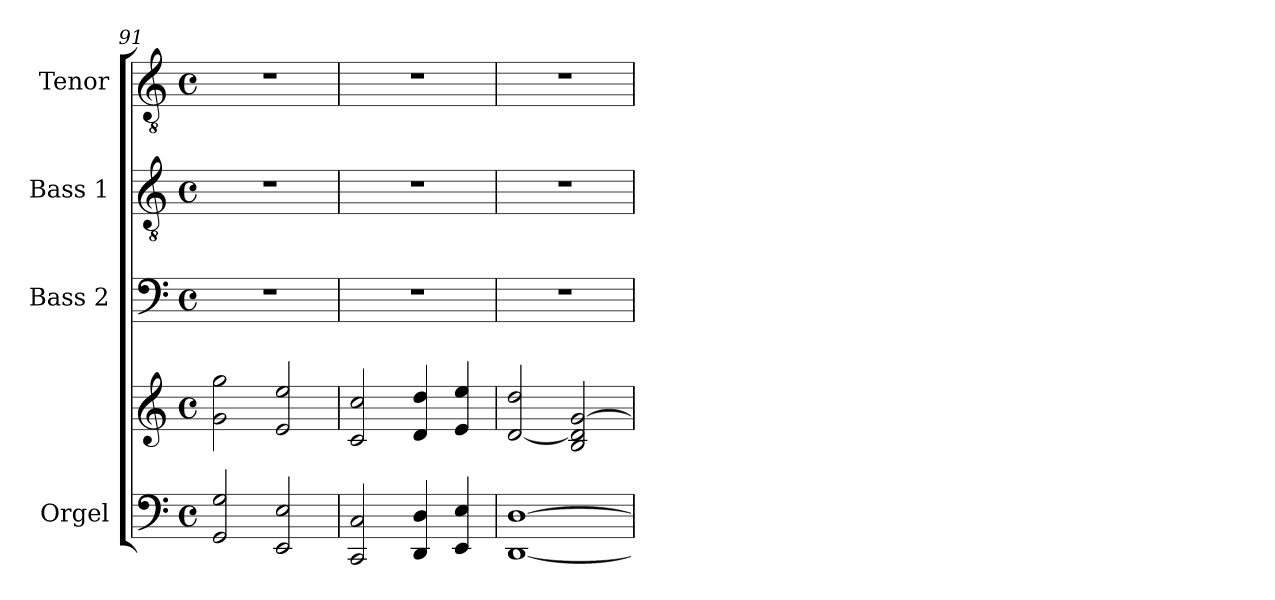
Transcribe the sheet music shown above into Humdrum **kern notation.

**kern	**kern	**kern	**kern	**kern
*part4	*part4	*part3	*part2	*part1
*staff5	*staff4	*staff3	*staff2	*staff1
*I"Orgel	*	*I"Bass 2	*I"Bass 1	*I"Tenor
*I'Org.	*	*I'B. 2	*I'B. 1	*I'T.
*clefF4	*clefG2	*clefF4	*clefGv2	*clefGv2
*k[]	*k[]	*k[]	*k[]	*k[]
*C:	*C:	*C:	*C:	*C:
*M4/4	*M4/4	*M4/4	*M4/4	*M4/4
*met(c)	*met(c)	*met(c)	*met(c)	*met(c)
=91	=91	=91	=91	=91
2GG/ 2G/	2g\ 2gg\	1r	1r	1r
2EE/ 2E/	2e/ 2ee/	.	.	.
=92	=92	=92	=92	=92
2CC/ 2C/	2c/ 2cc/	1r	1r	1r
4DD/ 4D/	4d/ 4dd/	.	.	.
4EE/ 4E/	4e/ 4ee/	.	.	.
=93	=93	=93	=93	=93
[1DD [1D	[2d/ 2dd/	1r	1r	1r
.	2B/ 2d/] [2g/	.	.	.
=	=	=	=	=
*-	*-	*-	*-	*-
